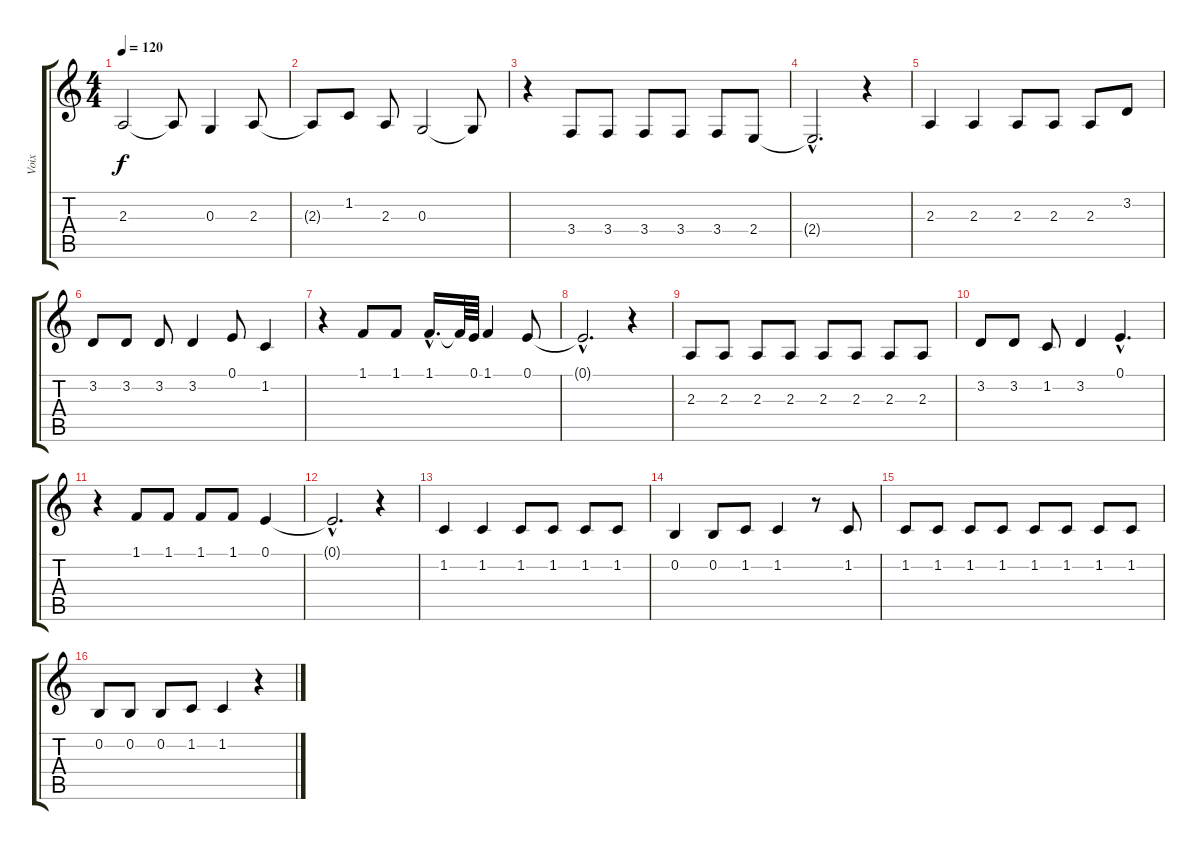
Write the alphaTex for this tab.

\track ("Voix" "Voix") {instrument lead6voice}
\staff {score tabs}
\tuning (E4 B3 G3 D3 A2 E2) {hide}
\ts (4 4)
\tempo 120
\clef g2
\ks c
2.3.2{dy f} 2.3{t}.8 0.3.4 2.3.8 |
2.3{t}.8 1.2.8 2.3.8 0.3.2 0.3{t}.8 |
r.4 3.4.8 3.4.8 3.4.8 3.4.8 3.4.8 2.4.8 |
2.4{hac t}.2{d} r.4 |
2.3.4 2.3.4 2.3.8 2.3.8 2.3.8 3.2.8 |
3.2.8 3.2.8 3.2.8 3.2.4 0.1.8 1.2.4 |
r.4 1.1.8 1.1.8 1.1{hac}.16{d} 1.1{t}.64 0.1.64 1.1.4 0.1.8 |
0.1{hac t}.2{d} r.4 |
2.3.8 2.3.8 2.3.8 2.3.8 2.3.8 2.3.8 2.3.8 2.3.8 |
3.2.8 3.2.8 1.2.8 3.2.4 0.1{hac}.4{d} |
r.4 1.1.8 1.1.8 1.1.8 1.1.8 0.1.4 |
0.1{hac t}.2{d} r.4 |
1.2.4 1.2.4 1.2.8 1.2.8 1.2.8 1.2.8 |
0.2.4 0.2.8 1.2.8 1.2.4 r.8 1.2.8 |
1.2.8 1.2.8 1.2.8 1.2.8 1.2.8 1.2.8 1.2.8 1.2.8 |
0.2.8 0.2.8 0.2.8 1.2.8 1.2.4 r.4
